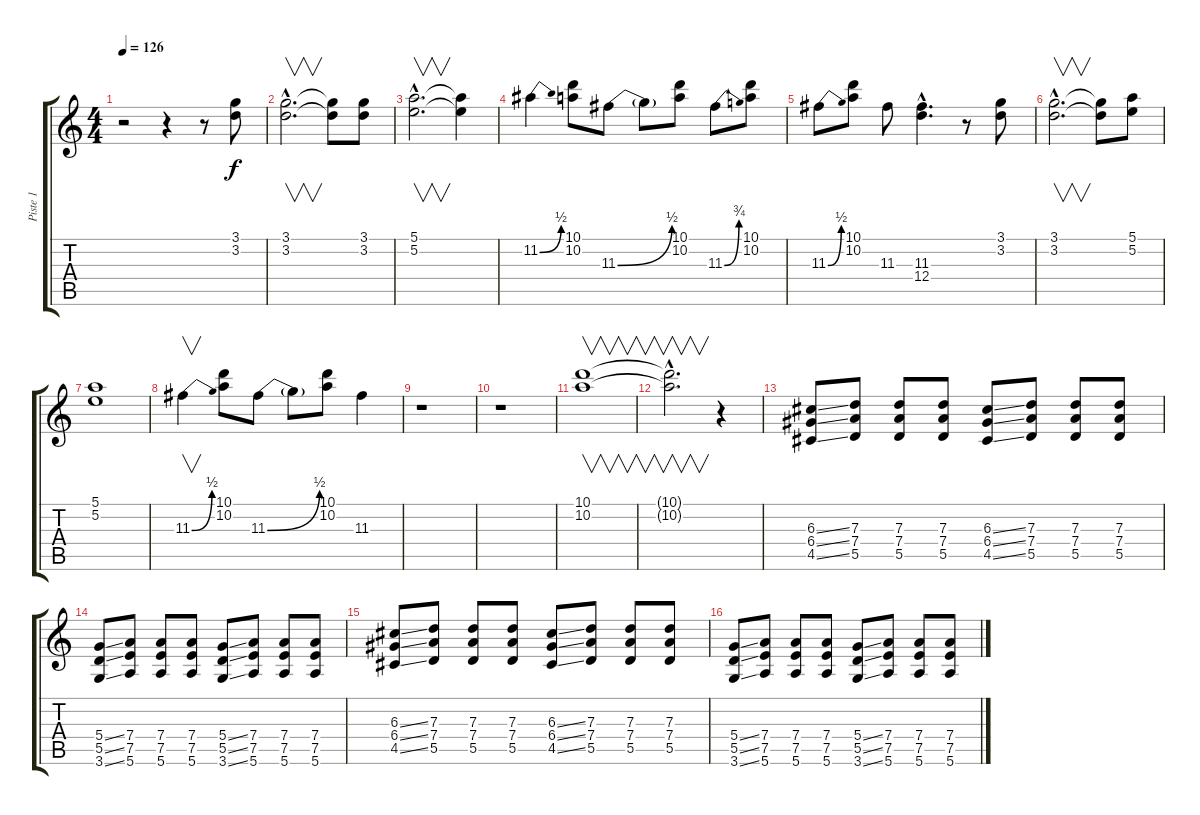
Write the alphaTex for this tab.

\track ("Piste 1" "Piste 1") {instrument electricguitarclean}
\staff {score tabs}
\tuning (E4 B3 G3 D3 A2 E2) {hide}
\ts (4 4)
\tempo 126
\clef g2
\ks c
r.2{dy f} r.4 r.8 (3.1 3.2).8 |
(3.1{hac} 3.2{hac}).2{v d} (3.1{t} 3.2{t}).8 (3.1 3.2).8 |
(5.1{hac} 5.2{hac}).2{v d} (5.1{t} 5.2{t}).4 |
11.2{be (bend 0 0 60 2)}.4 (10.1 10.2).8 11.3{be (bend 0 0 60 2)}.8 11.3{t}.8 (10.1 10.2).8 11.3{be (bend 0 0 60 3)}.8 (10.1 10.2).8 |
11.3{be (bend 0 0 60 2)}.8 (10.1 10.2).8 11.3.8 (11.3{hac} 12.4{hac}).4{d} r.8 (3.1 3.2).8 |
(3.1{hac} 3.2{hac}).2{v d} (3.1{t} 3.2{t}).8 (5.1 5.2).8 |
(5.1 5.2).1 |
11.3{be (bend 0 0 60 2)}.4{v} (10.1 10.2).8 11.3{be (bend 0 0 60 2)}.8 11.3{t}.8 (10.1 10.2).8 11.3.4 |
r.1 |
r.1 |
(10.1 10.2).1{v} |
(10.1{hac t} 10.2{hac t}).2{v d} r.4 |
(6.3{ss} 6.4{ss} 4.5{ss}).8 (7.3 7.4 5.5).8 (7.3 7.4 5.5).8 (7.3 7.4 5.5).8 (6.3{ss} 6.4{ss} 4.5{ss}).8 (7.3 7.4 5.5).8 (7.3 7.4 5.5).8 (7.3 7.4 5.5).8 |
(5.4{ss} 5.5{ss} 3.6{ss}).8 (7.4 7.5 5.6).8 (7.4 7.5 5.6).8 (7.4 7.5 5.6).8 (5.4{ss} 5.5{ss} 3.6{ss}).8 (7.4 7.5 5.6).8 (7.4 7.5 5.6).8 (7.4 7.5 5.6).8 |
(6.3{ss} 6.4{ss} 4.5{ss}).8 (7.3 7.4 5.5).8 (7.3 7.4 5.5).8 (7.3 7.4 5.5).8 (6.3{ss} 6.4{ss} 4.5{ss}).8 (7.3 7.4 5.5).8 (7.3 7.4 5.5).8 (7.3 7.4 5.5).8 |
(5.4{ss} 5.5{ss} 3.6{ss}).8 (7.4 7.5 5.6).8 (7.4 7.5 5.6).8 (7.4 7.5 5.6).8 (5.4{ss} 5.5{ss} 3.6{ss}).8 (7.4 7.5 5.6).8 (7.4 7.5 5.6).8 (7.4 7.5 5.6).8
